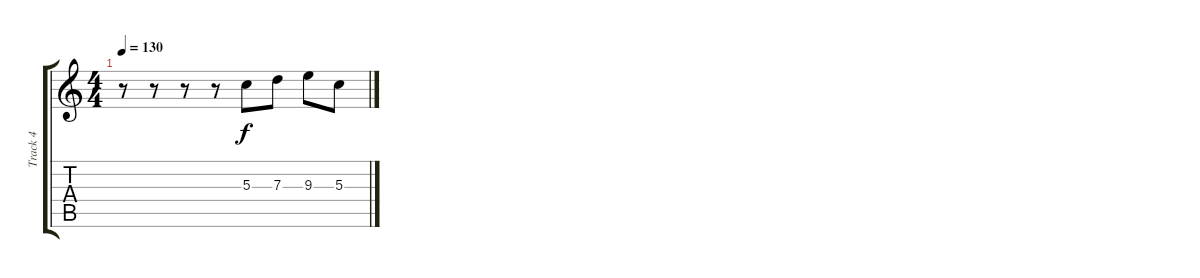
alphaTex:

\track ("Track 4" "Track 4") {instrument distortionguitar}
\staff {score tabs}
\tuning (E4 B3 G3 D3 A2 E2) {hide}
\ts (4 4)
\tempo 130
\clef g2
\ks c
r.8{dy f} r.8 r.8 r.8 5.3.8 7.3.8 9.3.8 5.3.8
